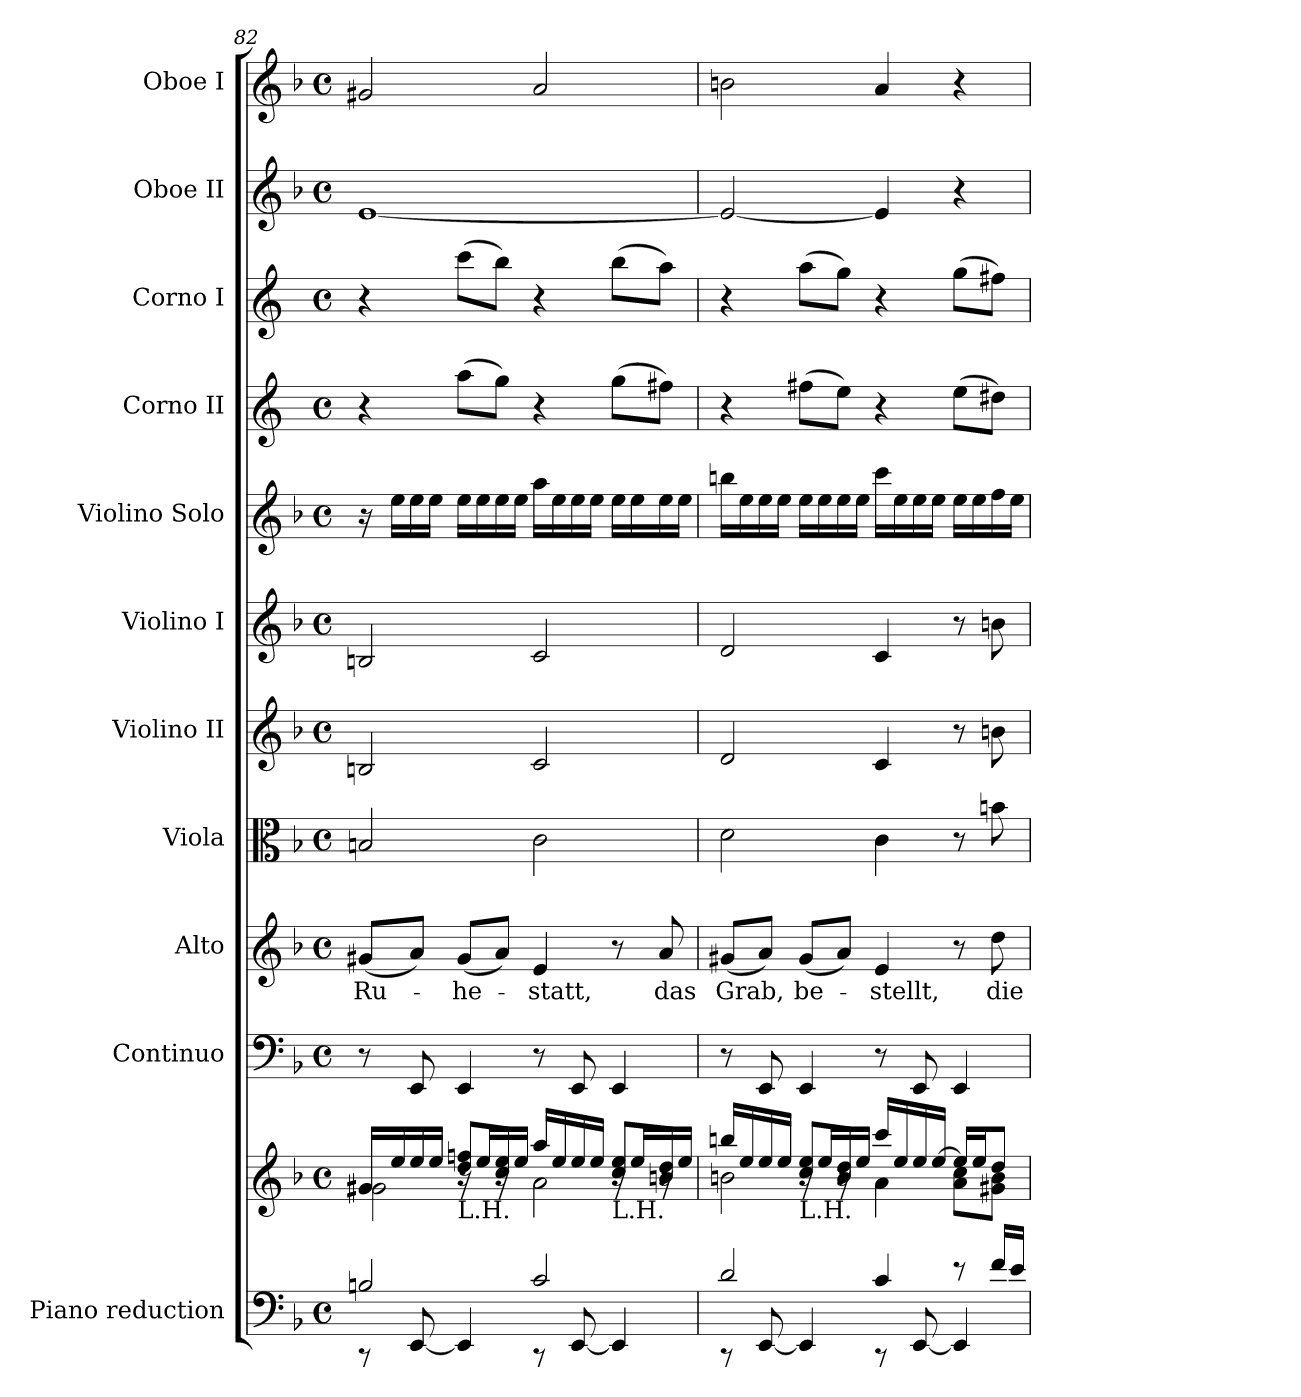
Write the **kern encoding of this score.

**kern	**kern	**kern	**kern	**text	**kern	**kern	**kern	**kern	**kern	**kern	**kern	**kern
*part11	*part11	*part10	*part9	*part9	*part8	*part7	*part6	*part5	*part4	*part3	*part2	*part1
*staff12	*staff11	*staff10	*staff9	*staff9	*staff8	*staff7	*staff6	*staff5	*staff4	*staff3	*staff2	*staff1
*I"Piano reduction	*	*I"Continuo	*I"Alto	*	*I"Viola	*I"Violino II	*I"Violino I	*I"Violino Solo	*I"Corno II	*I"Corno I	*I"Oboe II	*I"Oboe I
*I'Pno	*	*	*	*	*	*	*	*I'Vln	*	*	*I'Ob	*I'Ob
*clefF4	*clefG2	*clefF4	*clefG2	*	*clefC3	*clefG2	*clefG2	*clefG2	*clefG2	*clefG2	*clefG2	*clefG2
*	*	*	*	*	*	*	*	*	*ITrd4c7	*ITrd4c7	*	*
*k[b-]	*k[b-]	*k[b-]	*k[b-]	*	*k[b-]	*k[b-]	*k[b-]	*k[b-]	*k[b-]	*k[b-]	*k[b-]	*k[b-]
*M4/4	*M4/4	*M4/4	*M4/4	*	*M4/4	*M4/4	*M4/4	*M4/4	*M4/4	*M4/4	*M4/4	*M4/4
*met(c)	*met(c)	*met(c)	*met(c)	*	*met(c)	*met(c)	*met(c)	*met(c)	*met(c)	*met(c)	*met(c)	*met(c)
=82	=82	=82	=82	=82	=82	=82	=82	=82	=82	=82	=82	=82
*^	*^	*	*	*	*	*	*	*	*	*	*	*
*	*	*	*^	*	*	*	*	*	*	*	*	*	*	*
!	!	!	!	!	!	!	!LO:LY:b	!	!	!	!	!	!	!	!
2Bn/	8r	16g#X/LL	2g#\	4ryy	8r	(8g#X/L	Ru-	2Bn/	2Bn/	2Bn/	16r	4r	4r	[1e	2g#X/
.	.	16ee/	.	.	.	.	.	.	.	.	16ee\LL	.	.	.	.
.	[<8EE/	16ee/	.	.	8EE/	8a/J)	.	.	.	.	16ee\	.	.	.	.
.	.	16ee/JJ	.	.	.	.	.	.	.	.	16ee\JJ	.	.	.	.
!	!	!LO:TX:b:t=L.H.	!	!	!	!	!	!	!	!	!	!	!	!	!
!	!	!	!	!	!	!	!LO:LY:b	!	!	!	!	!	!	!	!
.	4EE/]	16r	.	8dd/ 8ffn/L	4EE/	(8g#/L	-he-	.	.	.	16ee\LL	(8dd\L	(8ff\L	.	.
.	.	16ee/LL	.	.	.	.	.	.	.	.	16ee\	.	.	.	.
.	.	16r	.	8cc/ 8ee/J	.	8a/J)	.	.	.	.	16ee\	8cc\J)	8ee\J)	.	.
.	.	16ee/JJ	.	.	.	.	.	.	.	.	16ee\JJ	.	.	.	.
!	!	!	!	!	!	!	!LO:LY:b	!	!	!	!	!	!	!	!
2c/	8r	16aa/LL	2a\	4ryy	8r	4e/	-statt,	2c\	2c/	2c/	16aa\LL	4r	4r	.	2a/
.	.	16ee/	.	.	.	.	.	.	.	.	16ee\	.	.	.	.
.	[<8EE/	16ee/	.	.	8EE/	.	.	.	.	.	16ee\	.	.	.	.
.	.	16ee/JJ	.	.	.	.	.	.	.	.	16ee\JJ	.	.	.	.
!	!	!LO:TX:b:t=L.H.	!	!	!	!	!	!	!	!	!	!	!	!	!
.	4EE/]	16r	.	8cc/ 8ee/L	4EE/	8r	.	.	.	.	16ee\LL	(8cc\L	(8ee\L	.	.
.	.	16ee/LL	.	.	.	.	.	.	.	.	16ee\	.	.	.	.
!	!	!	!	!	!	!	!LO:LY:b	!	!	!	!	!	!	!	!
.	.	16r	.	8bn/ 8dd/J	.	8a/	das	.	.	.	16ee\	8bn\J)	8dd\J)	.	.
.	.	16ee/JJ	.	.	.	.	.	.	.	.	16ee\JJ	.	.	.	.
!!LO:PB:g=z
=83	=83	=83	=83	=83	=83	=83	=83	=83	=83	=83	=83	=83	=83	=83	=83
!	!	!	!	!	!	!	!LO:LY:b	!	!	!	!	!	!	!	!
2d/	8r	16bbn/LL	2bn\	4ryy	8r	(8g#X/L	Grab,	2d\	2d/	2d/	16bbn\LL	4r	4r	2e/_	2bn\
.	.	16ee/	.	.	.	.	.	.	.	.	16ee\	.	.	.	.
.	[<8EE/	16ee/	.	.	8EE/	8a/J)	.	.	.	.	16ee\	.	.	.	.
.	.	16ee/JJ	.	.	.	.	.	.	.	.	16ee\JJ	.	.	.	.
!	!	!LO:TX:b:t=L.H.	!	!	!	!	!	!	!	!	!	!	!	!	!
!	!	!	!	!	!	!	!LO:LY:b	!	!	!	!	!	!	!	!
.	4EE/]	16r	.	8cc/ 8ee/L	4EE/	(8g#/L	be-	.	.	.	16ee\LL	(8bn\L	(8dd\L	.	.
.	.	16ee/LL	.	.	.	.	.	.	.	.	16ee\	.	.	.	.
.	.	16r	.	8b/ 8dd/J	.	8a/J)	.	.	.	.	16ee\	8a\J)	8cc\J)	.	.
.	.	16ee/JJ	.	.	.	.	.	.	.	.	16ee\JJ	.	.	.	.
!	!	!	!	!	!	!	!LO:LY:b	!	!	!	!	!	!	!	!
4c/	8r	16ccc/LL	4a\	2ryy	8r	4e/	-stellt,	4c\	4c/	4c/	16ccc\LL	4r	4r	4e/]	4a/
.	.	16ee/	.	.	.	.	.	.	.	.	16ee\	.	.	.	.
.	[<8EE/	16ee/	.	.	8EE/	.	.	.	.	.	16ee\	.	.	.	.
.	.	[16ee/JJ	.	.	.	.	.	.	.	.	16ee\JJ	.	.	.	.
8r	4EE/]	16ee/LL]	8a\ 8cc\L	.	4EE/	8r	.	8r	8r	8r	16ee\LL	(8a\L	(8cc\L	4r	4r
.	.	16ee/J	.	.	.	.	.	.	.	.	16ee\	.	.	.	.
!	!	!	!	!	!	!	!LO:LY:b	!	!	!	!	!	!	!	!
16f/LL	.	8dd/J	8g#X\ 8b\J	.	.	8dd\	die	8bn\	8bn\	8bn\	16ff\	8g#X\J)	8bn\J)	.	.
16e/JJ	.	.	.	.	.	.	.	.	.	.	16ee\JJ	.	.	.	.
*v	*v	*	*	*	*	*	*	*	*	*	*	*	*	*	*
*	*v	*v	*v	*	*	*	*	*	*	*	*	*	*	*
=	=	=	=	=	=	=	=	=	=	=	=	=
*-	*-	*-	*-	*-	*-	*-	*-	*-	*-	*-	*-	*-
